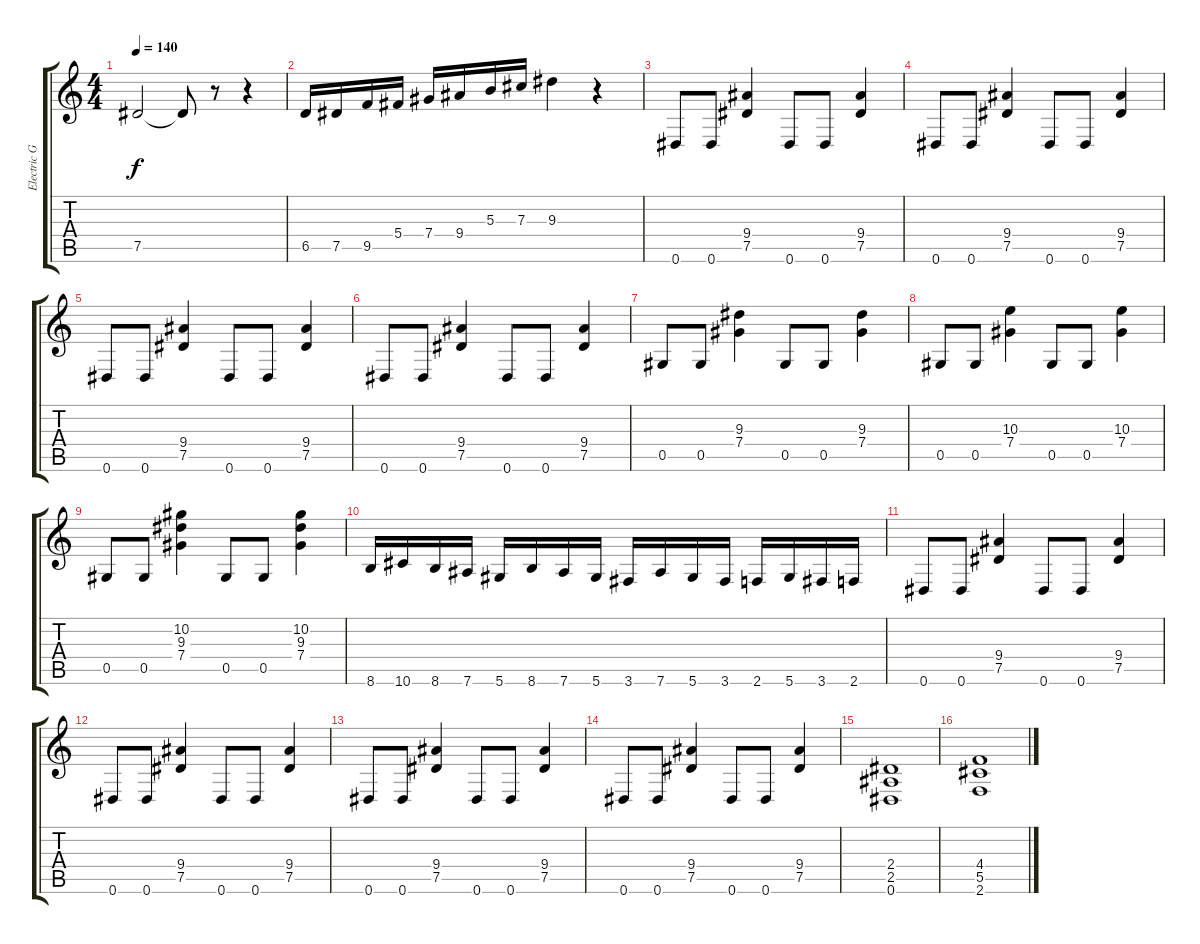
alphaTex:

\track ("Electric Guitar" "Electric G") {instrument overdrivenguitar}
\staff {score tabs}
\tuning (Eb4 Bb3 Gb3 Db3 Ab2 Eb2) {hide}
\ts (4 4)
\tempo 140
\clef g2
\ks c
7.5.2{dy f} 7.5{t}.8 r.8 r.4 |
6.5.16 7.5.16 9.5.16 5.4.16 7.4.16 9.4.16 5.3.16 7.3.16 9.3.4 r.4 |
0.6.8 0.6.8 (9.4 7.5).4 0.6.8 0.6.8 (9.4 7.5).4 |
0.6.8 0.6.8 (9.4 7.5).4 0.6.8 0.6.8 (9.4 7.5).4 |
0.6.8 0.6.8 (9.4 7.5).4 0.6.8 0.6.8 (9.4 7.5).4 |
0.6.8 0.6.8 (9.4 7.5).4 0.6.8 0.6.8 (9.4 7.5).4 |
0.5.8 0.5.8 (9.3 7.4).4 0.5.8 0.5.8 (9.3 7.4).4 |
0.5.8 0.5.8 (10.3 7.4).4 0.5.8 0.5.8 (10.3 7.4).4 |
0.5.8 0.5.8 (10.2 9.3 7.4).4 0.5.8 0.5.8 (10.2 9.3 7.4).4 |
8.6.16 10.6.16 8.6.16 7.6.16 5.6.16 8.6.16 7.6.16 5.6.16 3.6.16 7.6.16 5.6.16 3.6.16 2.6.16 5.6.16 3.6.16 2.6.16 |
0.6.8 0.6.8 (9.4 7.5).4 0.6.8 0.6.8 (9.4 7.5).4 |
0.6.8 0.6.8 (9.4 7.5).4 0.6.8 0.6.8 (9.4 7.5).4 |
0.6.8 0.6.8 (9.4 7.5).4 0.6.8 0.6.8 (9.4 7.5).4 |
0.6.8 0.6.8 (9.4 7.5).4 0.6.8 0.6.8 (9.4 7.5).4 |
(2.4 2.5 0.6).1 |
(4.4 5.5 2.6).1
